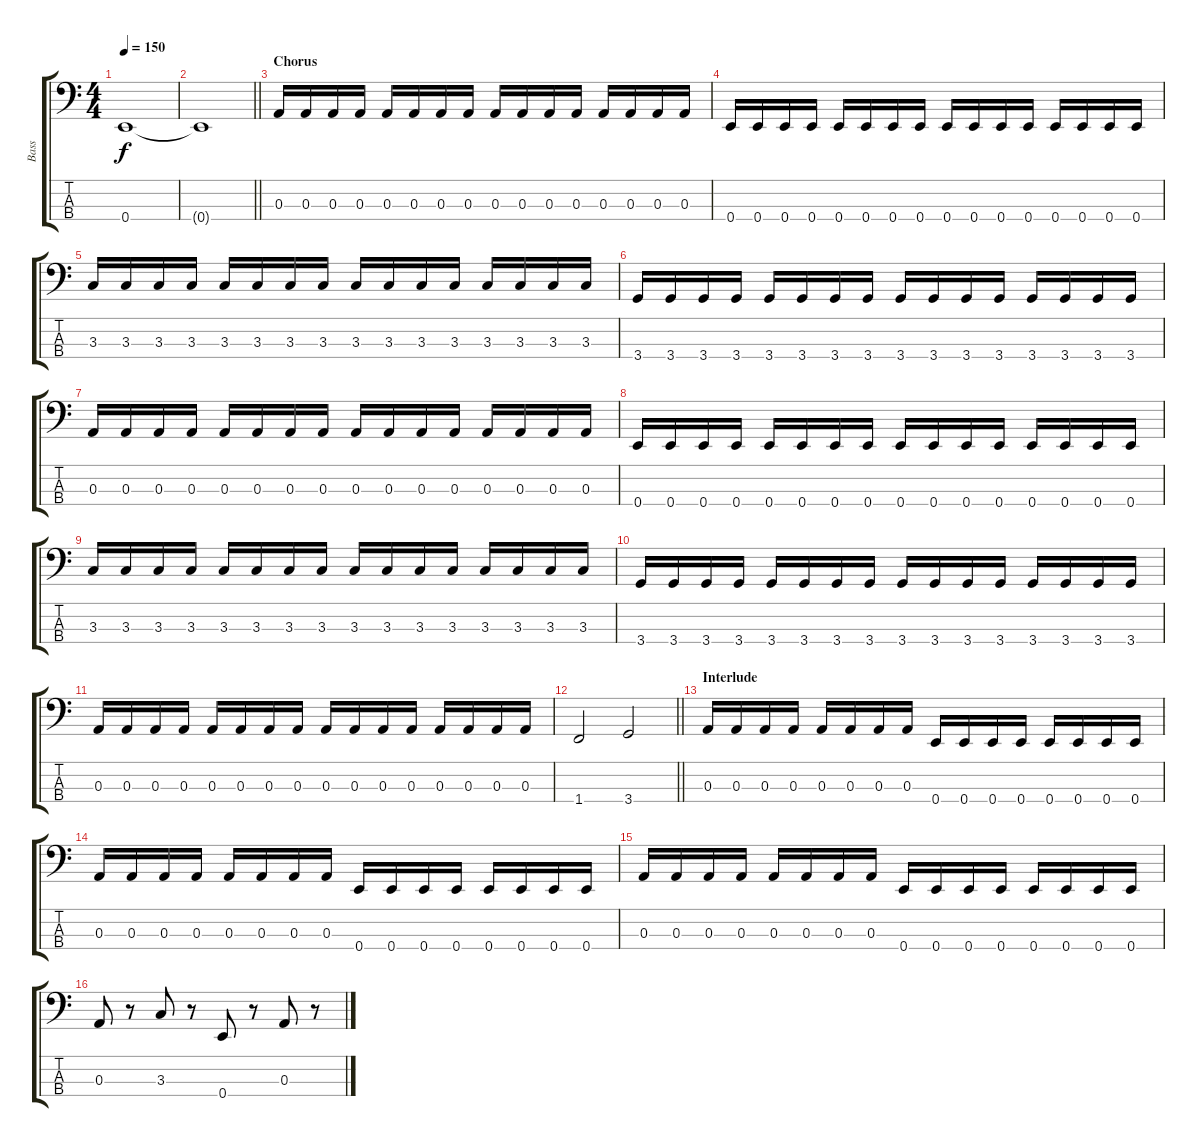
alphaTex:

\track ("Bass" "Bass") {instrument electricbassfinger}
\staff {score tabs}
\tuning (G2 D2 A1 E1) {hide}
\ts (4 4)
\tempo 150
\clef f4
\ks c
0.4.1{dy f} |
\barLineRight lightlight
0.4{t}.1 |
\section ("" "Chorus")
0.3.16 0.3.16 0.3.16 0.3.16 0.3.16 0.3.16 0.3.16 0.3.16 0.3.16 0.3.16 0.3.16 0.3.16 0.3.16 0.3.16 0.3.16 0.3.16 |
0.4.16 0.4.16 0.4.16 0.4.16 0.4.16 0.4.16 0.4.16 0.4.16 0.4.16 0.4.16 0.4.16 0.4.16 0.4.16 0.4.16 0.4.16 0.4.16 |
3.3.16 3.3.16 3.3.16 3.3.16 3.3.16 3.3.16 3.3.16 3.3.16 3.3.16 3.3.16 3.3.16 3.3.16 3.3.16 3.3.16 3.3.16 3.3.16 |
3.4.16 3.4.16 3.4.16 3.4.16 3.4.16 3.4.16 3.4.16 3.4.16 3.4.16 3.4.16 3.4.16 3.4.16 3.4.16 3.4.16 3.4.16 3.4.16 |
0.3.16 0.3.16 0.3.16 0.3.16 0.3.16 0.3.16 0.3.16 0.3.16 0.3.16 0.3.16 0.3.16 0.3.16 0.3.16 0.3.16 0.3.16 0.3.16 |
0.4.16 0.4.16 0.4.16 0.4.16 0.4.16 0.4.16 0.4.16 0.4.16 0.4.16 0.4.16 0.4.16 0.4.16 0.4.16 0.4.16 0.4.16 0.4.16 |
3.3.16 3.3.16 3.3.16 3.3.16 3.3.16 3.3.16 3.3.16 3.3.16 3.3.16 3.3.16 3.3.16 3.3.16 3.3.16 3.3.16 3.3.16 3.3.16 |
3.4.16 3.4.16 3.4.16 3.4.16 3.4.16 3.4.16 3.4.16 3.4.16 3.4.16 3.4.16 3.4.16 3.4.16 3.4.16 3.4.16 3.4.16 3.4.16 |
0.3.16 0.3.16 0.3.16 0.3.16 0.3.16 0.3.16 0.3.16 0.3.16 0.3.16 0.3.16 0.3.16 0.3.16 0.3.16 0.3.16 0.3.16 0.3.16 |
\barLineRight lightlight
1.4.2 3.4.2 |
\section ("" "Interlude")
0.3.16 0.3.16 0.3.16 0.3.16 0.3.16 0.3.16 0.3.16 0.3.16 0.4.16 0.4.16 0.4.16 0.4.16 0.4.16 0.4.16 0.4.16 0.4.16 |
0.3.16 0.3.16 0.3.16 0.3.16 0.3.16 0.3.16 0.3.16 0.3.16 0.4.16 0.4.16 0.4.16 0.4.16 0.4.16 0.4.16 0.4.16 0.4.16 |
0.3.16 0.3.16 0.3.16 0.3.16 0.3.16 0.3.16 0.3.16 0.3.16 0.4.16 0.4.16 0.4.16 0.4.16 0.4.16 0.4.16 0.4.16 0.4.16 |
0.3.8 r.8 3.3.8 r.8 0.4.8 r.8 0.3.8 r.8
